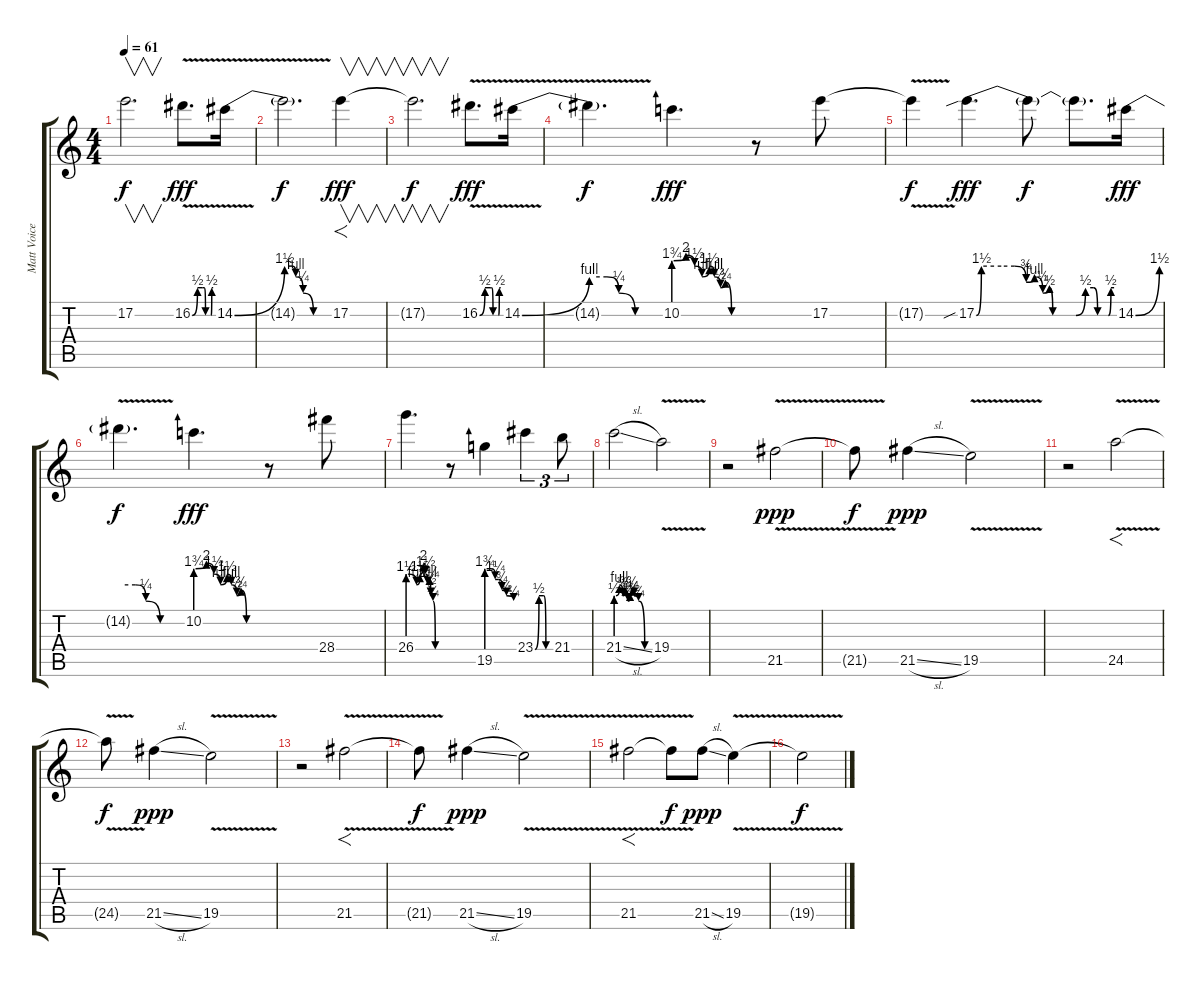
\track ("Matt Voice" "Matt Voice") {solo instrument distortionguitar}
\staff {score tabs}
\tuning (E4 B3 G3 D3 A2 E2) {hide}
\ts (4 4)
\tempo 61
\clef g2
\ks c
17.2{t}.2{v d dy f} 16.2{be (custom 0 0 15 2 30 2 34 2 38 0 43 0 54 0 56 2 60 2) v}.8{d dy fff} 14.2{be (bend 0 0 60 6) v}.16 |
14.2{be (custom 0 6 10 6 15 4 25 1 39 0 60 0) v t}.2{d dy f} 17.2.4{f v dy fff} |
17.2{t}.2{v d dy f} 16.2{be (custom 0 0 15 2 30 2 34 2 38 0 43 0 54 0 56 2 60 2) v}.8{d dy fff} 14.2{be (bend 0 0 60 4) v}.16 |
14.2{be (custom 0 4 15 4 25 1 39 0 60 0) v t}.4{d dy f} 10.2{be (custom 0 7 10 8 17 6 23 4 29 6 33 4 38 2 42 3 47 0 60 0)}.4{d dy fff} r.8 17.2.8 |
17.2{v t}.4{dy f} 17.2{be (custom 0 0 3 6 15 6 23 6 30 3 35 4 40 1 44 2 46 0 60 0) sib}.4{d dy fff} 17.2{t}.8{dy f} 17.2{be (custom 0 0 15 2 28 2 34 0 51 0 55 2 60 2) t}.8{d} 14.2{be (bend 0 0 60 6)}.16{dy fff} |
14.2{be (custom 0 4 15 4 25 1 39 0 60 0) v t}.4{d dy f} 10.2{be (custom 0 7 10 8 17 6 23 4 29 6 33 4 38 2 42 3 47 0 60 0)}.4{d dy fff} r.8 28.4.8 |
26.4{be (custom 0 6 15 4 21 6 27 8 31 6 35 4 38 5 40 2 44 1 48 0 60 0)}.4{d} r.8 19.5{be (custom 0 7 10 7 19 5 27 5 34 3 44 2 60 1)}.4 23.4{be (custom 0 0 15 2 34 2 42 0 60 0)}.4{tu (3 2)} 21.4.8{tu (3 2)} |
21.4{be (custom 0 2 6 4 12 2 17 3 21 1 25 2 29 3 32 2 40 1 51 0 60 0) sl}.2 19.4{v}.2 |
r.2{volume 12 instrument overdrivenguitar} 21.5{v}.2{dy ppp} |
21.5{t}.8{dy f} 21.5{sl}.4{dy ppp} 19.5{v}.2 |
r.2{instrument overdrivenguitar} 24.5{v}.2{f} |
24.5{t}.8{dy f} 21.5{sl}.4{dy ppp} 19.5{v}.2 |
r.2{instrument overdrivenguitar} 21.5{v}.2{f} |
21.5{t}.8{dy f} 21.5{sl}.4{dy ppp} 19.5{v}.2 |
21.5{v}.2{f} 21.5{t}.8{dy f} 21.5{sl}.8{dy ppp} 19.5{v}.4 |
19.5{t}.2{dy f}
